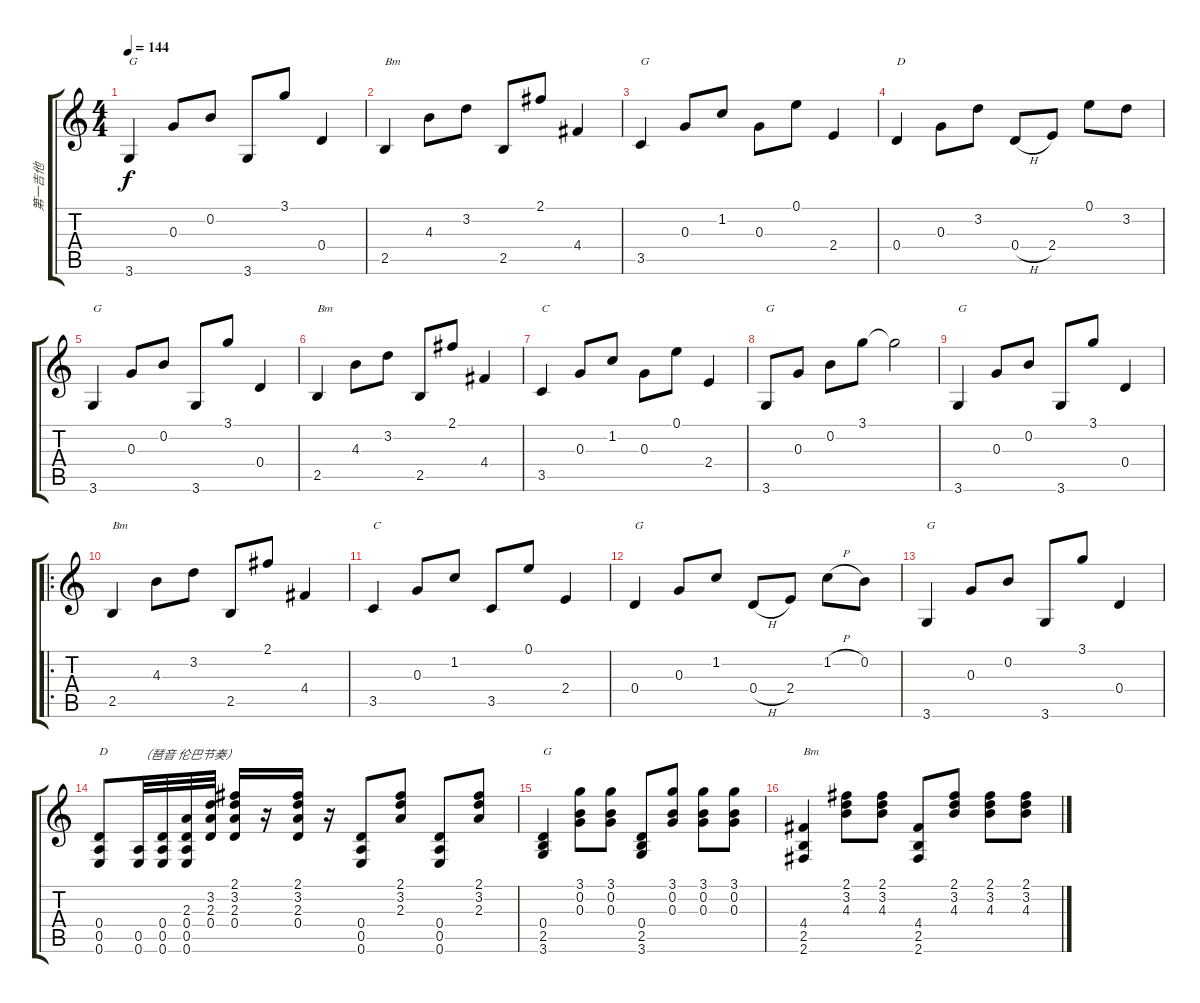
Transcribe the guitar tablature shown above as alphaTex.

\track ("第一吉他" "第一吉他") {instrument acousticguitarsteel}
\staff {score tabs}
\tuning (E4 B3 G3 D3 A2 E2) {hide}
\ts (4 4)
\tempo 144
\clef g2
\ks c
3.6.4{txt "G" dy f instrument acousticguitarsteel} 0.3.8 0.2.8 3.6.8 3.1.8 0.4.4 |
2.5.4{txt "Bm"} 4.3.8 3.2.8 2.5.8 2.1.8 4.4.4 |
3.5.4{txt "G"} 0.3.8 1.2.8 0.3.8 0.1.8 2.4.4 |
0.4.4{txt "D"} 0.3.8 3.2.8 0.4{h}.8 2.4.8 0.1.8 3.2.8 |
3.6.4{txt "G"} 0.3.8 0.2.8 3.6.8 3.1.8 0.4.4 |
2.5.4{txt "Bm"} 4.3.8 3.2.8 2.5.8 2.1.8 4.4.4 |
3.5.4{txt "C"} 0.3.8 1.2.8 0.3.8 0.1.8 2.4.4 |
3.6.8{txt "G"} 0.3.8 0.2.8 3.1.8 3.1{t}.2 |
3.6.4{txt "G"} 0.3.8 0.2.8 3.6.8 3.1.8 0.4.4 |
\ro
2.5.4{txt "Bm"} 4.3.8 3.2.8 2.5.8 2.1.8 4.4.4 |
3.5.4{txt "C"} 0.3.8 1.2.8 3.5.8 0.1.8 2.4.4 |
0.4.4{txt "G"} 0.3.8 1.2.8 0.4{h}.8 2.4.8 1.2{h}.8 0.2.8 |
3.6.4{txt "G"} 0.3.8 0.2.8 3.6.8 3.1.8 0.4.4 |
(0.4 0.5 0.6).8{txt "D"} (0.5 0.6).32{txt "（琶音 伦巴节奏）"} (0.4 0.5 0.6).32 (2.3 0.4 0.5 0.6).32 (3.2 2.3 0.4).32 (2.1 3.2 2.3 0.4).16 r.16 (2.1 3.2 2.3 0.4).16 r.16 (0.4 0.5 0.6).8 (2.1 3.2 2.3).8 (0.4 0.5 0.6).8 (2.1 3.2 2.3).8 |
(0.4 2.5 3.6).4{txt "G"} (3.1 0.2 0.3).8 (3.1 0.2 0.3).8 (0.4 2.5 3.6).8 (3.1 0.2 0.3).8 (3.1 0.2 0.3).8 (3.1 0.2 0.3).8 |
(4.4 2.5 2.6).4{txt "Bm"} (2.1 3.2 4.3).8 (2.1 3.2 4.3).8 (4.4 2.5 2.6).8 (2.1 3.2 4.3).8 (2.1 3.2 4.3).8 (2.1 3.2 4.3).8
